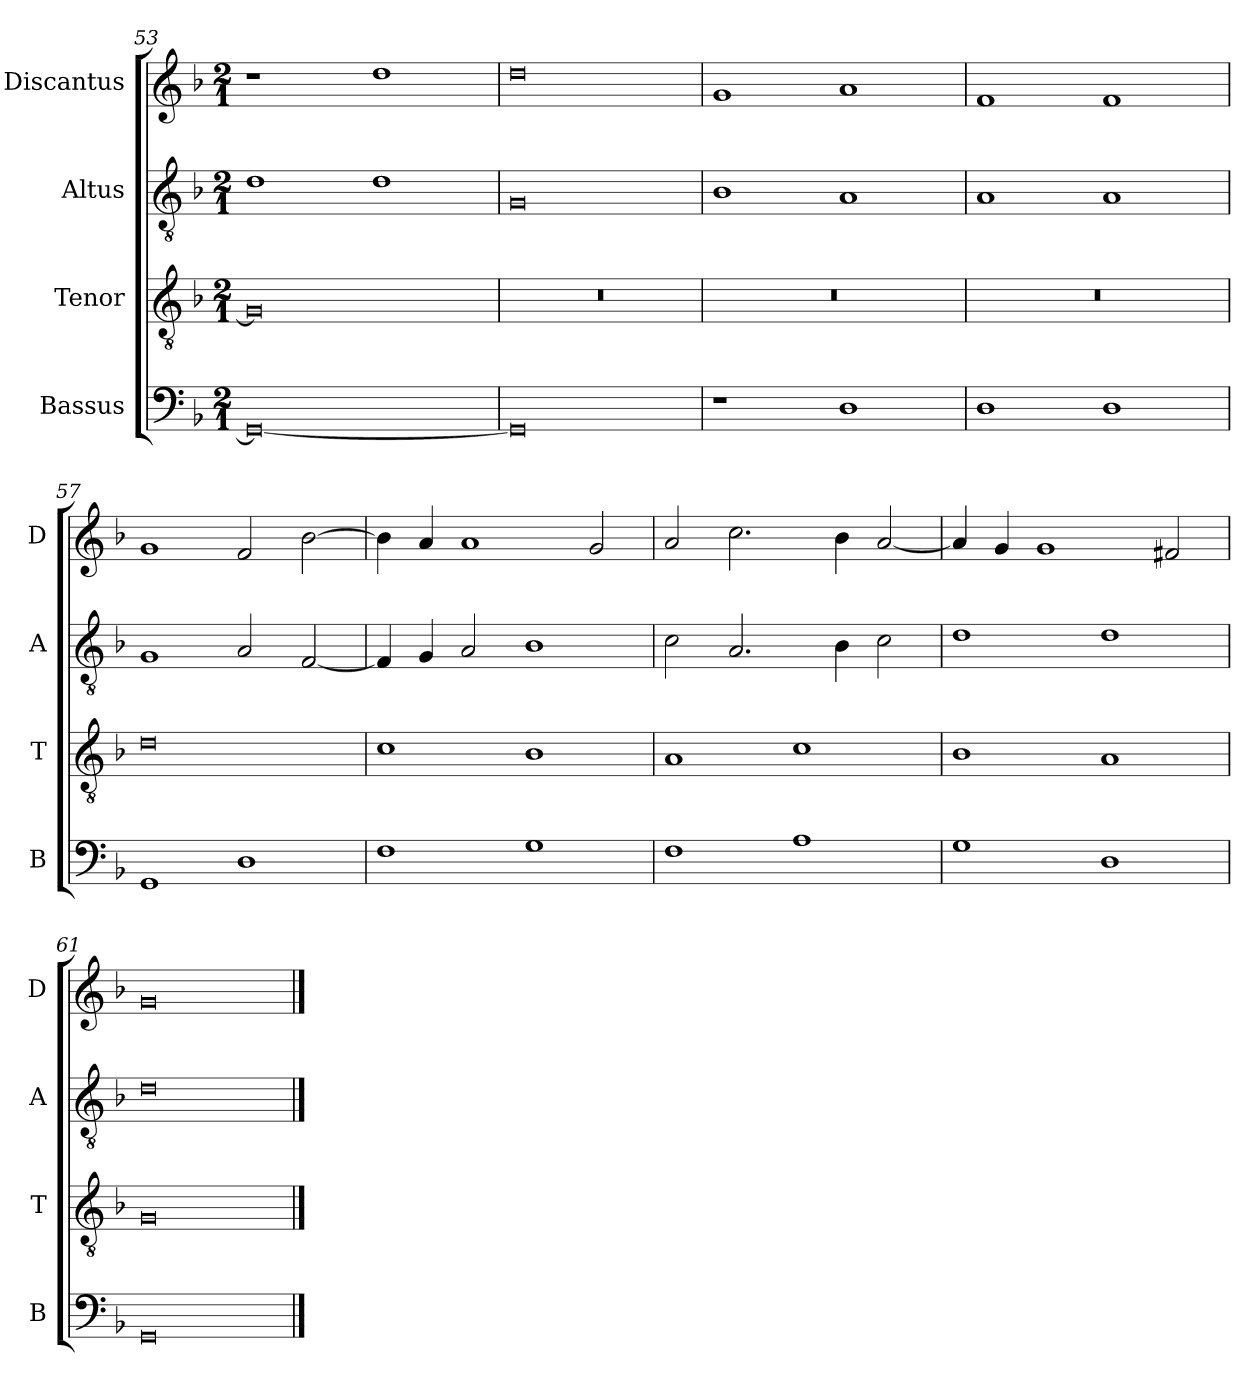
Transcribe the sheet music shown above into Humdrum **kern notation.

**kern	**kern	**kern	**kern
*part4	*part3	*part2	*part1
*staff4	*staff3	*staff2	*staff1
*I"Bassus	*I"Tenor	*I"Altus	*I"Discantus
*I'B	*I'T	*I'A	*I'D
*clefF4	*clefGv2	*clefGv2	*clefG2
*k[b-]	*k[b-]	*k[b-]	*k[b-]
*M2/1	*M2/1	*M2/1	*M2/1
=53	=53	=53	=53
0GG_	0G]	1d	1r
.	.	1d	1dd
=54	=54	=54	=54
0GG]	0r	0G	0dd
=55	=55	=55	=55
1r	0r	1B-	1g
1D	.	1A	1a
=56	=56	=56	=56
1D	0r	1A	1f
1D	.	1A	1f
=57	=57	=57	=57
1GG	0d	1G	1g
1D	.	2A	2f
.	.	[2F	[2b-
=58	=58	=58	=58
1F	1c	4F]	4b-]
.	.	4G	4a
.	.	2A	1a
1G	1B-	1B-	.
.	.	.	2g
=59	=59	=59	=59
1F	1A	2c	2a
.	.	2.A	2.cc
1A	1c	.	.
.	.	4B-	4b-
.	.	2c	[2a
=60	=60	=60	=60
1G	1B-	1d	4a]
.	.	.	4g
.	.	.	1g
1D	1A	1d	.
.	.	.	2f#X
=61	=61	=61	=61
0GG	0G	0d	0g
==	==	==	==
*-	*-	*-	*-
